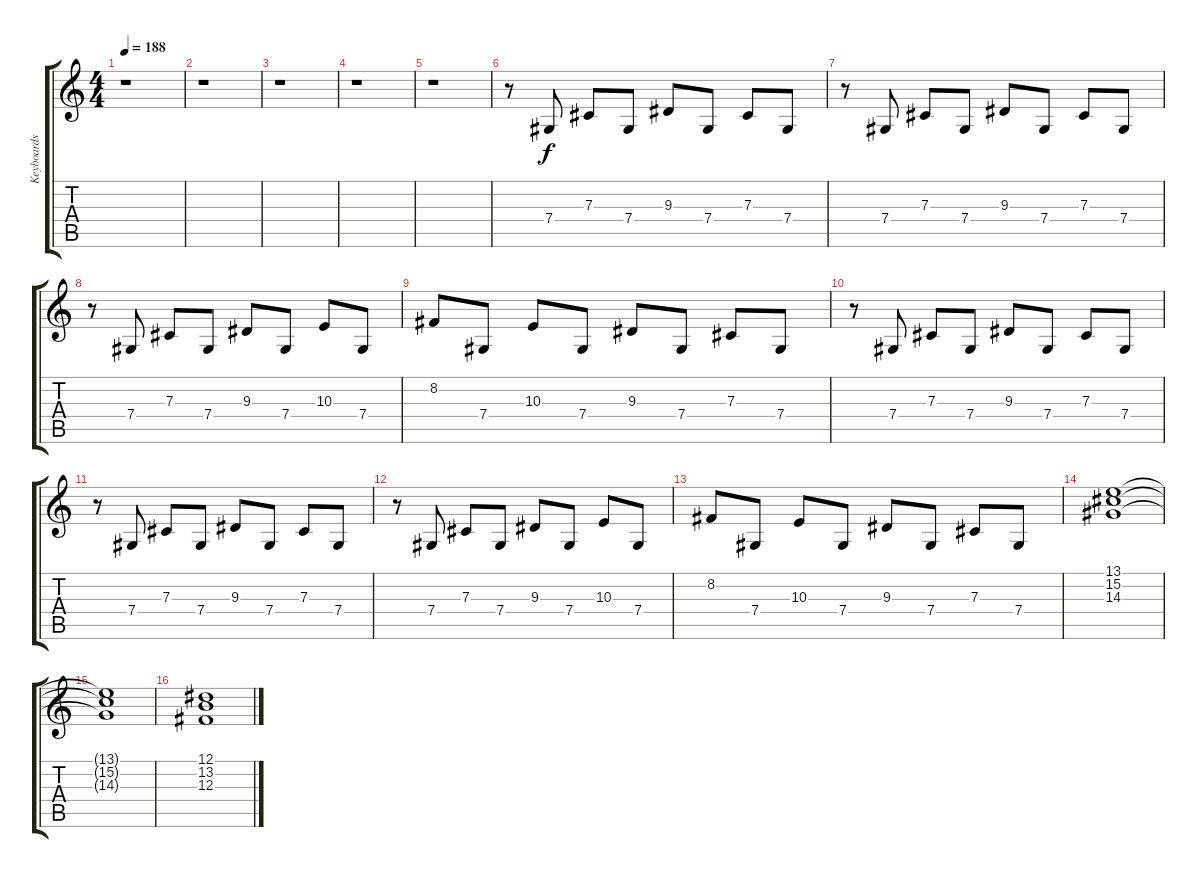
\track ("Keyboards" "Keyboards") {instrument harpsichord}
\staff {score tabs}
\tuning (Eb4 Bb3 Gb3 Db3 Ab2 Eb2) {hide}
\ts (4 4)
\tempo 188
\clef g2
\ks c
r.1{dy f} |
r.1 |
r.1 |
r.1 |
r.1 |
r.8{instrument harpsichord} 7.4.8 7.3.8 7.4.8 9.3.8 7.4.8 7.3.8 7.4.8 |
r.8 7.4.8 7.3.8 7.4.8 9.3.8 7.4.8 7.3.8 7.4.8 |
r.8 7.4.8 7.3.8 7.4.8 9.3.8 7.4.8 10.3.8 7.4.8 |
8.2.8 7.4.8 10.3.8 7.4.8 9.3.8 7.4.8 7.3.8 7.4.8 |
r.8 7.4.8 7.3.8 7.4.8 9.3.8 7.4.8 7.3.8 7.4.8 |
r.8 7.4.8 7.3.8 7.4.8 9.3.8 7.4.8 7.3.8 7.4.8 |
r.8 7.4.8 7.3.8 7.4.8 9.3.8 7.4.8 10.3.8 7.4.8 |
8.2.8 7.4.8 10.3.8 7.4.8 9.3.8 7.4.8 7.3.8 7.4.8 |
(13.1 15.2 14.3).1{volume 7 instrument synthstrings1} |
(13.1{t} 15.2{t} 14.3{t}).1 |
(12.1 13.2 12.3).1
